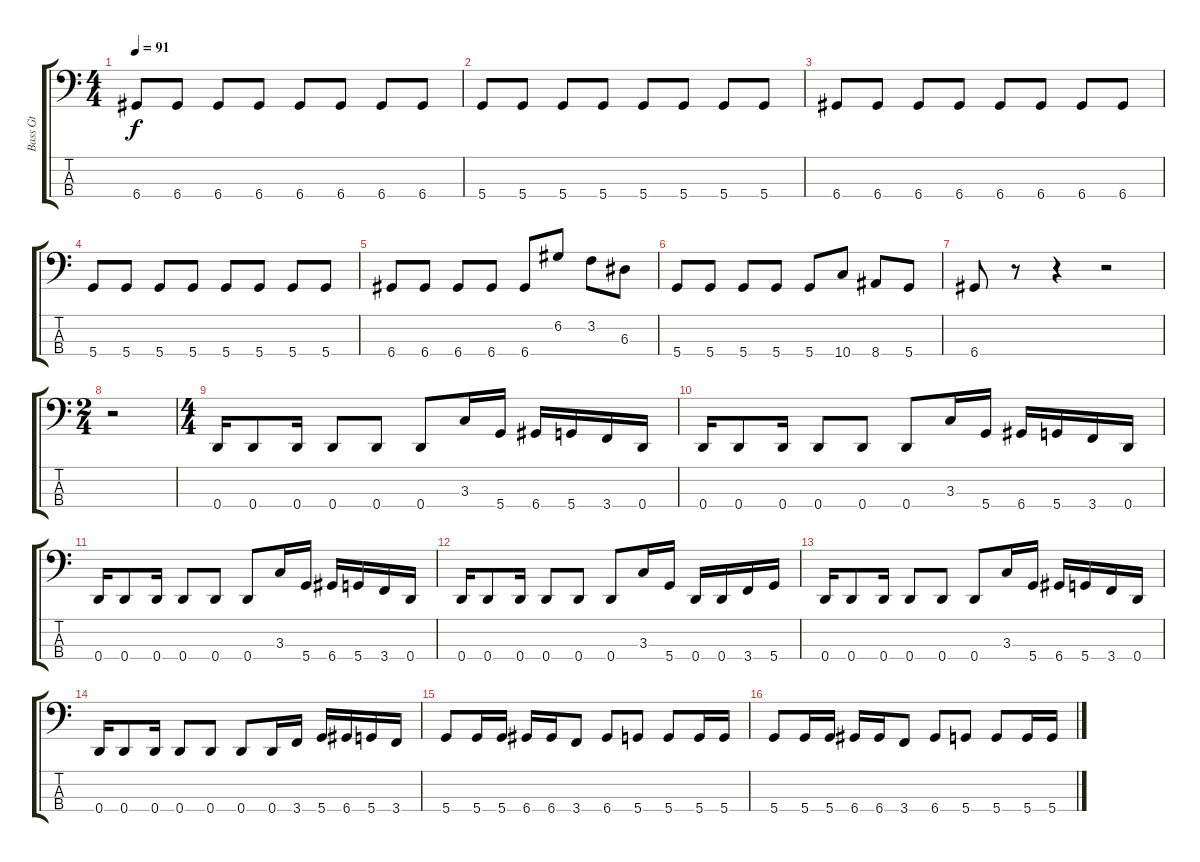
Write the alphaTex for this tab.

\track ("Bass Gt" "Bass Gt") {instrument electricbasspick}
\staff {score tabs}
\tuning (G2 D2 A1 D1) {hide}
\ts (4 4)
\tempo 91
\clef f4
\ks c
6.4.8{dy f} 6.4.8 6.4.8 6.4.8 6.4.8 6.4.8 6.4.8 6.4.8 |
5.4.8 5.4.8 5.4.8 5.4.8 5.4.8 5.4.8 5.4.8 5.4.8 |
6.4.8 6.4.8 6.4.8 6.4.8 6.4.8 6.4.8 6.4.8 6.4.8 |
5.4.8 5.4.8 5.4.8 5.4.8 5.4.8 5.4.8 5.4.8 5.4.8 |
6.4.8 6.4.8 6.4.8 6.4.8 6.4.8 6.2.8 3.2.8 6.3.8 |
5.4.8 5.4.8 5.4.8 5.4.8 5.4.8 10.4.8 8.4.8 5.4.8 |
6.4.8 r.8 r.4 r.2 |
\ts (2 4)
r.2 |
\ts (4 4)
0.4.16 0.4.8 0.4.16 0.4.8 0.4.8 0.4.8 3.3.16 5.4.16 6.4.16 5.4.16 3.4.16 0.4.16 |
0.4.16 0.4.8 0.4.16 0.4.8 0.4.8 0.4.8 3.3.16 5.4.16 6.4.16 5.4.16 3.4.16 0.4.16 |
0.4.16 0.4.8 0.4.16 0.4.8 0.4.8 0.4.8 3.3.16 5.4.16 6.4.16 5.4.16 3.4.16 0.4.16 |
0.4.16 0.4.8 0.4.16 0.4.8 0.4.8 0.4.8 3.3.16 5.4.16 0.4.16 0.4.16 3.4.16 5.4.16 |
0.4.16 0.4.8 0.4.16 0.4.8 0.4.8 0.4.8 3.3.16 5.4.16 6.4.16 5.4.16 3.4.16 0.4.16 |
0.4.16 0.4.8 0.4.16 0.4.8 0.4.8 0.4.8 0.4.16 3.4.16 5.4.16 6.4.16 5.4.16 3.4.16 |
5.4.8 5.4.16 5.4.16 6.4.16 6.4.16 3.4.8 6.4.8 5.4.8 5.4.8 5.4.16 5.4.16 |
5.4.8 5.4.16 5.4.16 6.4.16 6.4.16 3.4.8 6.4.8 5.4.8 5.4.8 5.4.16 5.4.16
